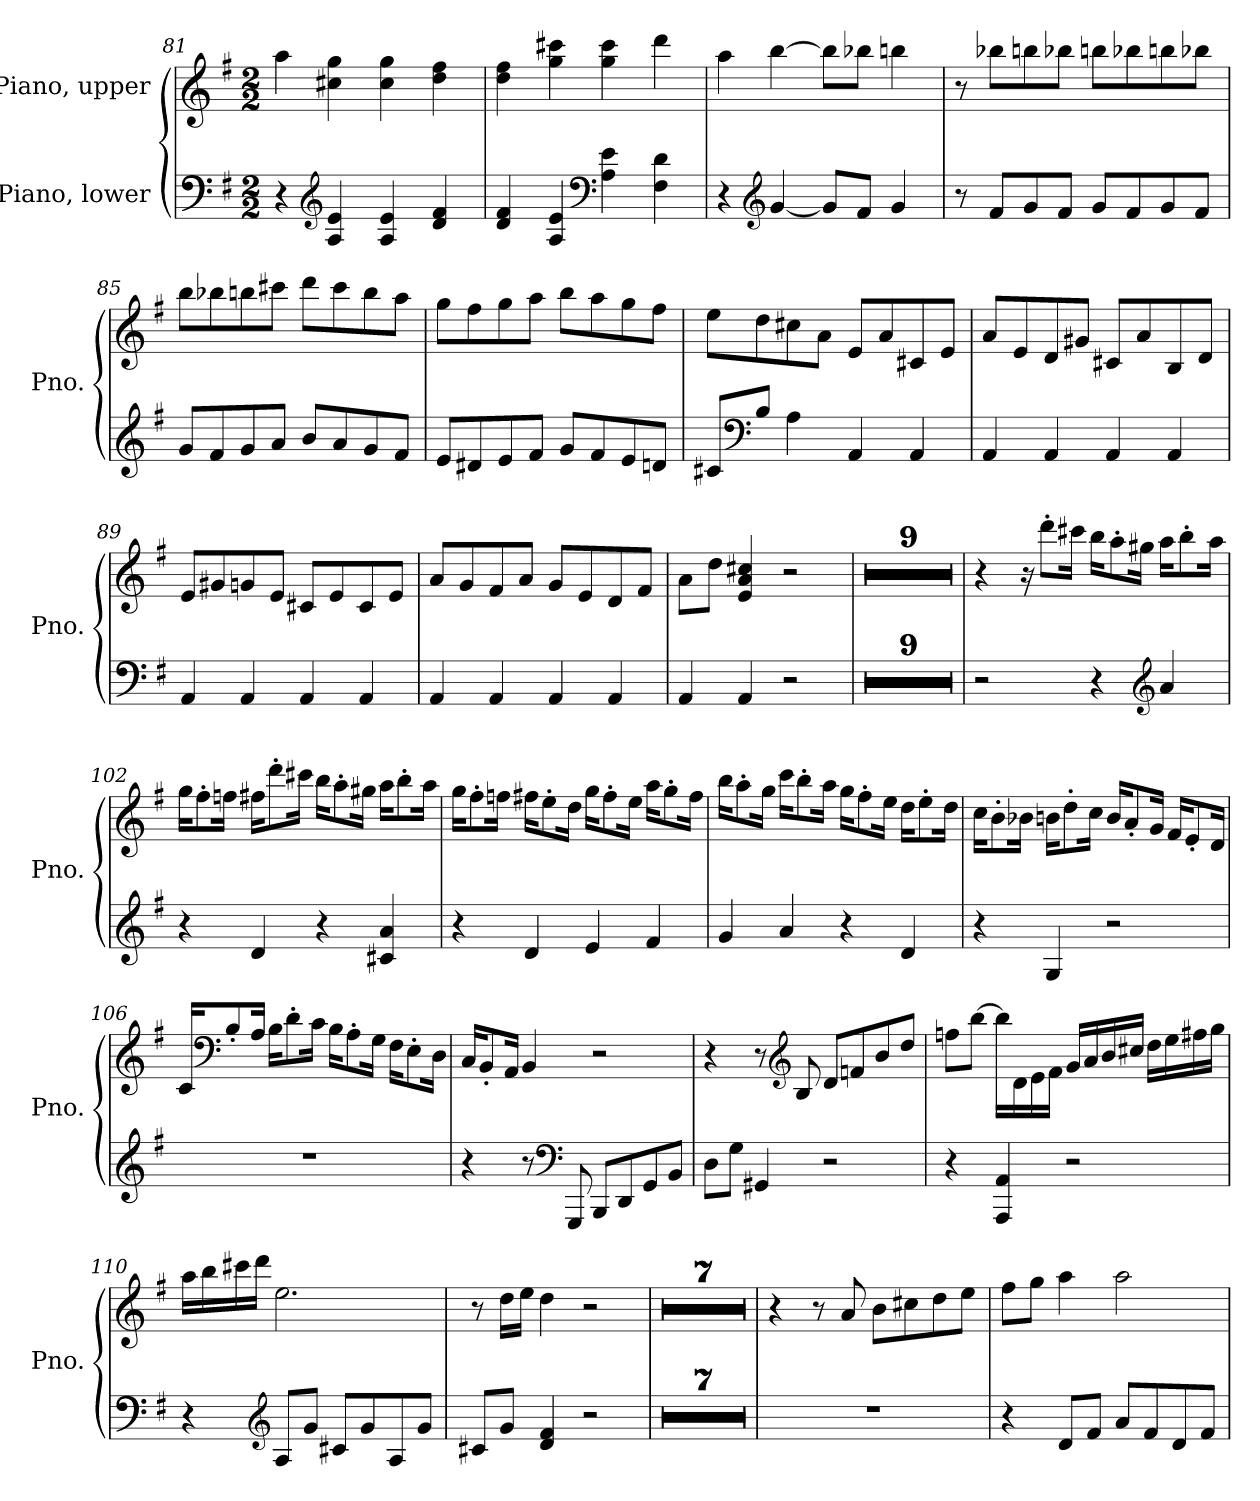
**kern	**kern
*part2	*part1
*staff2	*staff1
*I"Piano, lower	*I"Piano, upper
*I'Pno.	*I'Pno.
*clefF4	*clefG2
*k[f#]	*k[f#]
*M2/2	*M2/2
=81	=81
4r	4aa\
*clefG2	*
4A/ 4e/	4cc#X\ 4gg\
4A/ 4e/	4cc#\ 4gg\
4d/ 4f#/	4dd\ 4ff#\
=82	=82
4d/ 4f#/	4dd\ 4ff#\
4A/ 4e/	4gg\ 4ccc#X\
*clefF4	*
4A\ 4e\	4gg\ 4ccc#\
4F#\ 4d\	4ddd\
=83	=83
4r	4aa\
*clefG2	*
[4g/	[4bb\
8g/L]	8bb\L]
8f#/J	8bb-X\J
4g/	4bbn\
!!LO:LB:g=z
=84	=84
8r	8r
8f#/L	8bb-X\L
8g/	8bbn\
8f#/J	8bb-X\J
8g/L	8bbn\L
8f#/	8bb-X\
8g/	8bbn\
8f#/J	8bb-X\J
=85	=85
8g/L	8bb\L
8f#/	8bb-X\
8g/	8bbn\
8a/J	8ccc#X\J
8b/L	8ddd\L
8a/	8ccc#\
8g/	8bb\
8f#/J	8aa\J
=86	=86
8e/L	8gg\L
8d#X/	8ff#\
8e/	8gg\
8f#/J	8aa\J
8g/L	8bb\L
8f#/	8aa\
8e/	8gg\
8dn/J	8ff#\J
!!LO:LB:g=z
=87	=87
8c#X/L	8ee\L
*clefF4	*
8B/J	8dd\
4A\	8cc#X\
.	8a\J
4AA/	8e/L
.	8a/
4AA/	8c#X/
.	8e/J
=88	=88
4AA/	8a/L
.	8e/
4AA/	8d/
.	8g#X/J
4AA/	8c#X/L
.	8a/
4AA/	8B/
.	8d/J
=89	=89
4AA/	8e/L
.	8g#X/
4AA/	8gn/
.	8e/J
4AA/	8c#X/L
.	8e/
4AA/	8c#/
.	8e/J
=90	=90
4AA/	8a/L
.	8g/
4AA/	8f#/
.	8a/J
4AA/	8g/L
.	8e/
4AA/	8d/
.	8f#/J
!!LO:LB:g=z
=91	=91
4AA/	8a\L
.	8dd\J
4AA/	4e/ 4a/ 4cc#X/
2r	2r
=92	=92
1r	1r
=93	=93
1r	1r
=94	=94
1r	1r
=95	=95
1r	1r
=96	=96
1r	1r
=97	=97
1r	1r
=98	=98
1r	1r
=99	=99
1r	1r
=100	=100
1r	1r
=101	=101
2r	4r
.	16r
.	8ddd'\L
.	16ccc#X\Jk
4r	16bb\KL
.	8aa'\
.	16gg#X\Jk
*clefG2	*
4a/	16aa\KL
.	8bb'\
.	16aa\Jk
!!LO:PB:g=z
=102	=102
4r	16gg\KL
.	8ff#'\
.	16ffn\Jk
4d/	16ff#X\KL
.	8ddd'\
.	16ccc#X\Jk
4r	16bb\KL
.	8aa'\
.	16gg#X\Jk
4c#X/ 4a/	16aa\KL
.	8bb'\
.	16aa\Jk
=103	=103
4r	16gg\KL
.	8ff#'\
.	16ffn\Jk
4d/	16ff#X\KL
.	8ee'\
.	16dd\Jk
4e/	16gg\KL
.	8ff#'\
.	16ee\Jk
4f#/	16aa\KL
.	8gg'\
.	16ff#\Jk
=104	=104
4g/	16bb\KL
.	8aa'\
.	16gg\Jk
4a/	16ccc\KL
.	8bb'\
.	16aa\Jk
4r	16gg\KL
.	8ff#'\
.	16ee\Jk
4d/	16dd\KL
.	8ee'\
.	16dd\Jk
!!LO:LB:g=z
=105	=105
4r	16cc\KL
.	8b'\
.	16b-X\Jk
4G/	16bn\KL
.	8dd'\
.	16cc\Jk
2r	16b/KL
.	8a'/
.	16g/Jk
.	16f#/KL
.	8e'/
.	16d/Jk
=106	=106
1r	16c/KL
*	*clefF4
.	8B'/
.	16A/Jk
.	16B\KL
.	8d'\
.	16c\Jk
.	16B\KL
.	8A'\
.	16G\Jk
.	16F#\KL
.	8E'\
.	16D\Jk
=107	=107
4r	16C/KL
.	8BB'/
.	16AA/Jk
8r	4BB/
*clefF4	*
8GGG/	.
8BBB/L	2r
8DD/	.
8GG/	.
8BB/J	.
!!LO:LB:g=z
=108	=108
8D\L	4r
8G\J	.
4GG#X/	8r
*	*clefG2
.	8B/
2r	8d/L
.	8fn/
.	8b/
.	8dd/J
=109	=109
4r	8ffn\L
.	[8bb\J
4AAA/ 4AA/	16bb\LL]
.	16d\
.	16e\
.	16f#\JJ
2r	16g/LL
.	16a/
.	16b/
.	16cc#X/JJ
.	16dd\LL
.	16ee\
.	16ff#X\
.	16gg\JJ
=110	=110
4r	16aa\LL
.	16bb\
.	16ccc#X\
.	16ddd\JJ
*clefG2	*
8A/L	2.ee\
8g/J	.
8c#X/L	.
8g/	.
8A/	.
8g/J	.
!!LO:LB:g=z
=111	=111
8c#X/L	8r
8g/J	16dd\LL
.	16ee\JJ
4d/ 4f#/	4dd\
2r	2r
=112	=112
1r	1r
=113	=113
1r	1r
=114	=114
1r	1r
=115	=115
1r	1r
=116	=116
1r	1r
=117	=117
1r	1r
=118	=118
1r	1r
=119	=119
1r	4r
.	8r
.	8a/
.	8b\L
.	8cc#X\
.	8dd\
.	8ee\J
=120	=120
4r	8ff#\L
.	8gg\J
8d/L	4aa\
8f#/J	.
8a/L	2aa\
8f#/	.
8d/	.
8f#/J	.
=	=
*-	*-
